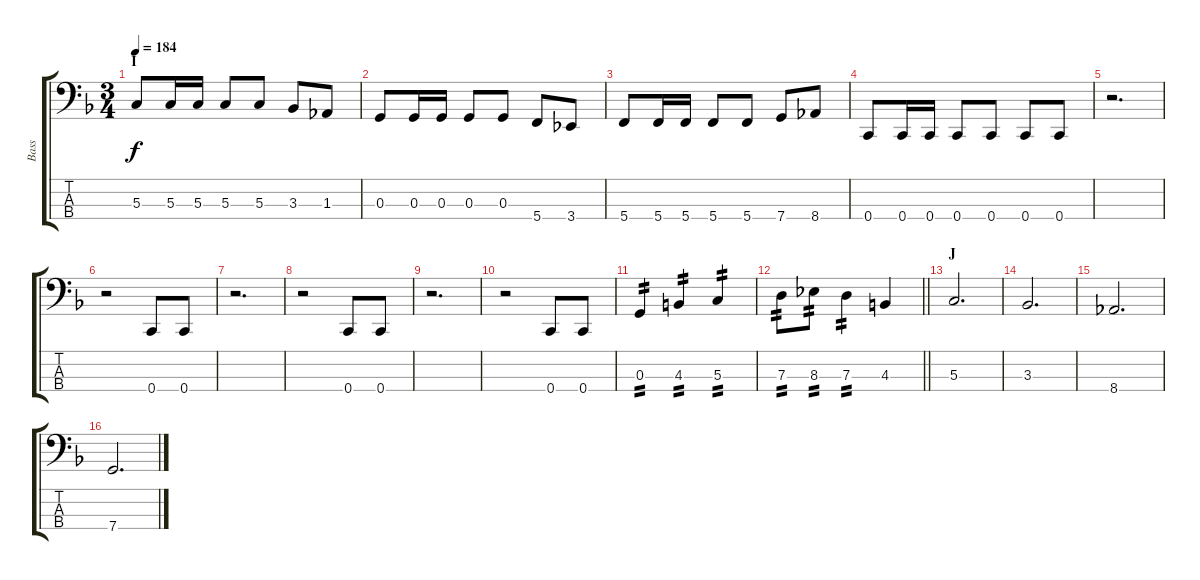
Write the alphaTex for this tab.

\track ("Bass" "Bass") {instrument electricbasspick}
\staff {score tabs}
\tuning (F2 C2 G1 C1) {hide}
\ts (3 4)
\section ("" "I")
\tempo 184
\clef f4
\ks f
5.3.8{dy f} 5.3.16 5.3.16 5.3.8 5.3.8 3.3.8 1.3.8 |
0.3.8 0.3.16 0.3.16 0.3.8 0.3.8 5.4.8 3.4.8 |
5.4.8 5.4.16 5.4.16 5.4.8 5.4.8 7.4.8 8.4.8 |
0.4.8 0.4.16 0.4.16 0.4.8 0.4.8 0.4.8 0.4.8 |
r.2{d} |
r.2 0.4.8 0.4.8 |
r.2{d} |
r.2 0.4.8 0.4.8 |
r.2{d} |
r.2 0.4.8 0.4.8 |
0.3.4{tp 2} 4.3.4{tp 2} 5.3.4{tp 2} |
\barLineRight lightlight
7.3.8{tp 2} 8.3.8{tp 2} 7.3.4{tp 2} 4.3.4 |
\section ("" "J")
5.3.2{d} |
3.3.2{d} |
8.4.2{d} |
7.4.2{d}
